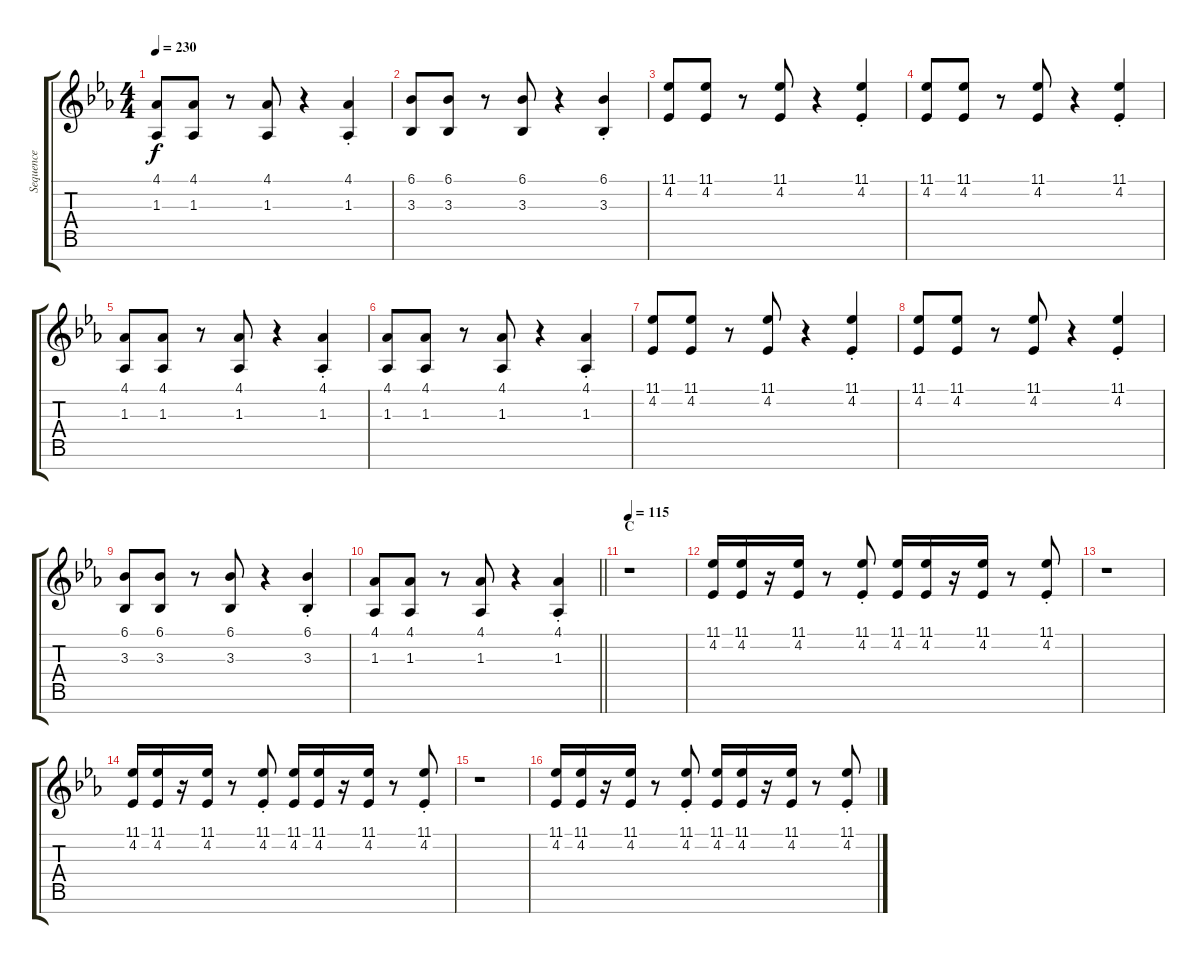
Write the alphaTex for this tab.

\track ("Sequence" "Sequence") {instrument lead2sawtooth}
\staff {score tabs}
\tuning (E4 B3 G3 D3 A2 E2 B1) {hide}
\ts (4 4)
\tempo 230
\clef g2
\ks eb
(4.1 1.3).8{dy f} (4.1 1.3).8 r.8 (4.1 1.3).8 r.4 (4.1{st} 1.3{st}).4 |
(6.1 3.3).8 (6.1 3.3).8 r.8 (6.1 3.3).8 r.4 (6.1{st} 3.3{st}).4 |
(11.1 4.2).8 (11.1 4.2).8 r.8 (11.1 4.2).8 r.4 (11.1{st} 4.2{st}).4 |
(11.1 4.2).8 (11.1 4.2).8 r.8 (11.1 4.2).8 r.4 (11.1{st} 4.2{st}).4 |
(4.1 1.3).8 (4.1 1.3).8 r.8 (4.1 1.3).8 r.4 (4.1{st} 1.3{st}).4 |
(4.1 1.3).8 (4.1 1.3).8 r.8 (4.1 1.3).8 r.4 (4.1{st} 1.3{st}).4 |
(11.1 4.2).8 (11.1 4.2).8 r.8 (11.1 4.2).8 r.4 (11.1{st} 4.2{st}).4 |
(11.1 4.2).8 (11.1 4.2).8 r.8 (11.1 4.2).8 r.4 (11.1{st} 4.2{st}).4 |
(6.1 3.3).8 (6.1 3.3).8 r.8 (6.1 3.3).8 r.4 (6.1{st} 3.3{st}).4 |
\barLineRight lightlight
(4.1 1.3).8 (4.1 1.3).8 r.8 (4.1 1.3).8 r.4 (4.1{st} 1.3{st}).4 |
\section ("" "C")
\tempo 115
r.1 |
(11.1 4.2).16 (11.1 4.2).16 r.16 (11.1 4.2).16 r.8 (11.1{st} 4.2{st}).8 (11.1 4.2).16 (11.1 4.2).16 r.16 (11.1 4.2).16 r.8 (11.1{st} 4.2{st}).8 |
r.1 |
(11.1 4.2).16 (11.1 4.2).16 r.16 (11.1 4.2).16 r.8 (11.1{st} 4.2{st}).8 (11.1 4.2).16 (11.1 4.2).16 r.16 (11.1 4.2).16 r.8 (11.1{st} 4.2{st}).8 |
r.1 |
(11.1 4.2).16 (11.1 4.2).16 r.16 (11.1 4.2).16 r.8 (11.1{st} 4.2{st}).8 (11.1 4.2).16 (11.1 4.2).16 r.16 (11.1 4.2).16 r.8 (11.1{st} 4.2{st}).8
